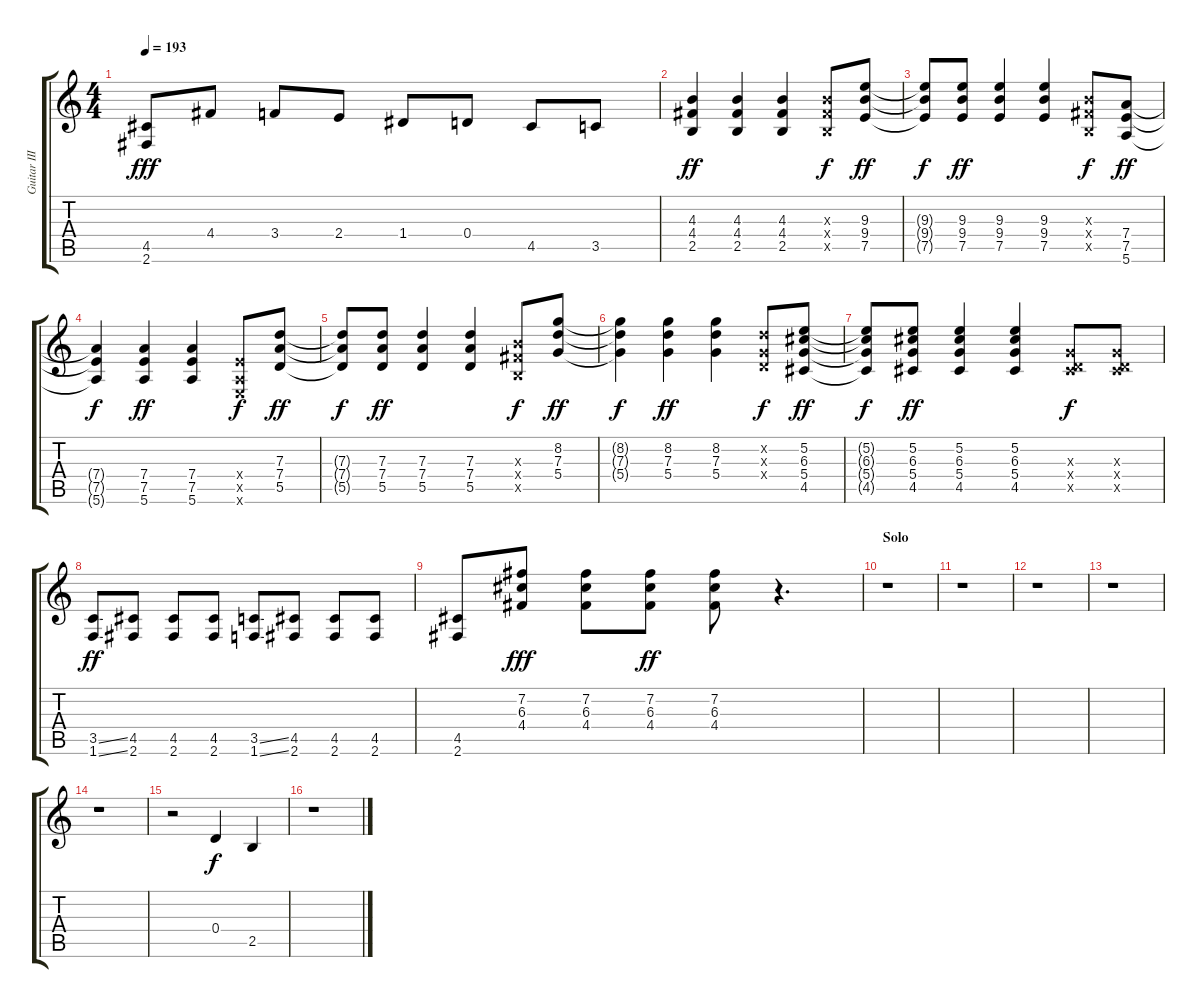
\track ("Guitar III" "Guitar III") {instrument distortionguitar}
\staff {score tabs}
\tuning (E4 B3 G3 D3 A2 E2) {hide}
\ts (4 4)
\tempo 193
\clef g2
\ks c
(4.5 2.6).8{dy fff} 4.4.8 3.4.8 2.4.8 1.4.8 0.4.8 4.5.8 3.5.8 |
(4.3 4.4 2.5).4{dy ff} (4.3 4.4 2.5).4 (4.3 4.4 2.5).4 (4.3{x} 4.4{x} 2.5{x}).8{dy f} (9.3 9.4 7.5).8{dy ff} |
(9.3{t} 9.4{t} 7.5{t}).8{dy f} (9.3 9.4 7.5).8{dy ff} (9.3 9.4 7.5).4 (9.3 9.4 7.5).4 (4.3{x} 4.4{x} 2.5{x}).8{dy f} (7.4 7.5 5.6).8{dy ff} |
(7.4{t} 7.5{t} 5.6{t}).4{dy f} (7.4 7.5 5.6).4{dy ff} (7.4 7.5 5.6).4 (2.4{x} 0.5{x} 0.6{x}).8{dy f} (7.3 7.4 5.5).8{dy ff} |
(7.3{t} 7.4{t} 5.5{t}).8{dy f} (7.3 7.4 5.5).8{dy ff} (7.3 7.4 5.5).4 (7.3 7.4 5.5).4 (4.3{x} 4.4{x} 2.5{x}).8{dy f} (8.2 7.3 5.4).8{dy ff} |
(8.2{t} 7.3{t} 5.4{t}).4{dy f} (8.2 7.3 5.4).4{dy ff} (8.2 7.3 5.4).4 (3.2{x} 0.3{x} 0.4{x}).8{dy f} (5.2 6.3 5.4 4.5).8{dy ff} |
(5.2{t} 6.3{t} 5.4{t} 4.5{t}).8{dy f} (5.2 6.3 5.4 4.5).8{dy ff} (5.2 6.3 5.4 4.5).4 (5.2 6.3 5.4 4.5).4 (0.3{x} 0.4{x} 4.5{x}).8{dy f} (0.3{x} 0.4{x} 4.5{x}).8 |
(3.5{ss} 1.6{ss}).8{dy ff} (4.5 2.6).8 (4.5 2.6).8 (4.5 2.6).8 (3.5{ss} 1.6{ss}).8 (4.5 2.6).8 (4.5 2.6).8 (4.5 2.6).8 |
(4.5 2.6).8 (7.2 6.3 4.4).8{dy fff} (7.2 6.3 4.4).8 (7.2 6.3 4.4).8{dy ff} (7.2 6.3 4.4).8 r.4{d} |
\section ("" "Solo")
r.1 |
r.1 |
r.1 |
r.1 |
r.1 |
r.2 0.4.4{dy f} 2.5.4 |
r.1
